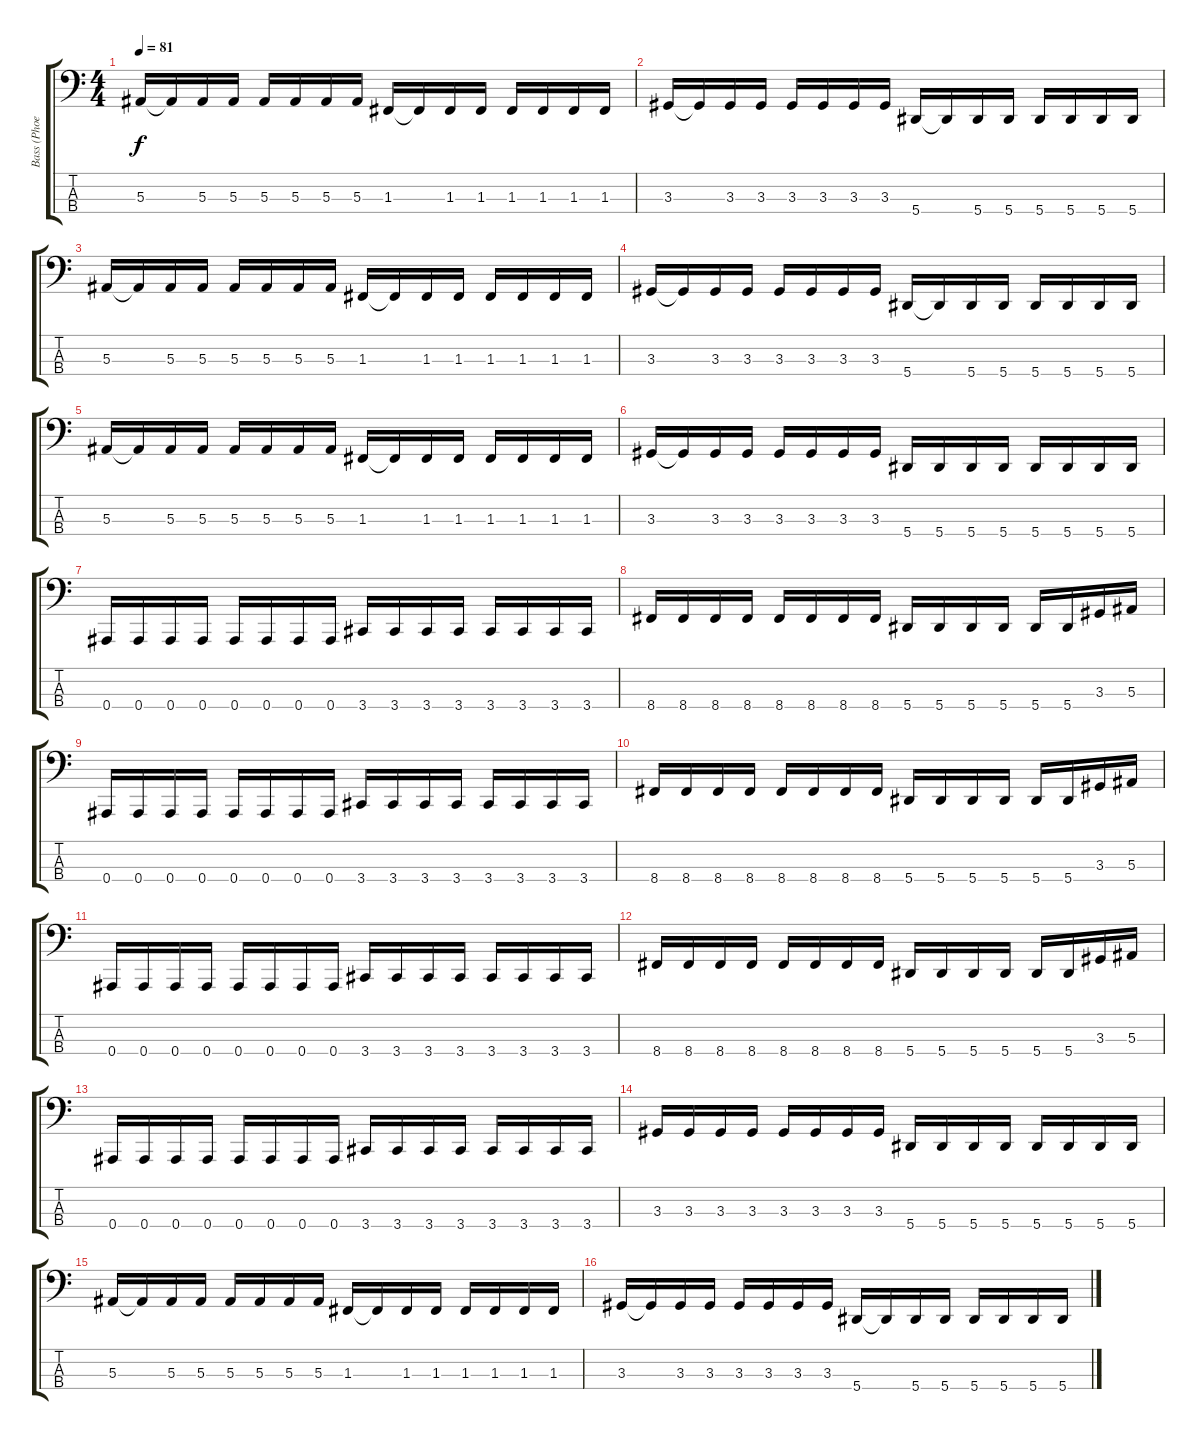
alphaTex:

\track ("Bass (Phoenix)" "Bass (Phoe") {instrument electricbassfinger}
\staff {score tabs}
\tuning (Eb2 Bb1 F1 Bb0) {hide}
\ts (4 4)
\tempo 81
\clef f4
\ks c
5.3.16{dy f} 5.3{t}.16 5.3.16 5.3.16 5.3.16 5.3.16 5.3.16 5.3.16 1.3.16 1.3{t}.16 1.3.16 1.3.16 1.3.16 1.3.16 1.3.16 1.3.16 |
3.3.16 3.3{t}.16 3.3.16 3.3.16 3.3.16 3.3.16 3.3.16 3.3.16 5.4.16 5.4{t}.16 5.4.16 5.4.16 5.4.16 5.4.16 5.4.16 5.4.16 |
5.3.16 5.3{t}.16 5.3.16 5.3.16 5.3.16 5.3.16 5.3.16 5.3.16 1.3.16 1.3{t}.16 1.3.16 1.3.16 1.3.16 1.3.16 1.3.16 1.3.16 |
3.3.16 3.3{t}.16 3.3.16 3.3.16 3.3.16 3.3.16 3.3.16 3.3.16 5.4.16 5.4{t}.16 5.4.16 5.4.16 5.4.16 5.4.16 5.4.16 5.4.16 |
5.3.16 5.3{t}.16 5.3.16 5.3.16 5.3.16 5.3.16 5.3.16 5.3.16 1.3.16 1.3{t}.16 1.3.16 1.3.16 1.3.16 1.3.16 1.3.16 1.3.16 |
3.3.16 3.3{t}.16 3.3.16 3.3.16 3.3.16 3.3.16 3.3.16 3.3.16 5.4.16 5.4.16 5.4.16 5.4.16 5.4.16 5.4.16 5.4.16 5.4.16 |
0.4.16 0.4.16 0.4.16 0.4.16 0.4.16 0.4.16 0.4.16 0.4.16 3.4.16 3.4.16 3.4.16 3.4.16 3.4.16 3.4.16 3.4.16 3.4.16 |
8.4.16 8.4.16 8.4.16 8.4.16 8.4.16 8.4.16 8.4.16 8.4.16 5.4.16 5.4.16 5.4.16 5.4.16 5.4.16 5.4.16 3.3.16 5.3.16 |
0.4.16 0.4.16 0.4.16 0.4.16 0.4.16 0.4.16 0.4.16 0.4.16 3.4.16 3.4.16 3.4.16 3.4.16 3.4.16 3.4.16 3.4.16 3.4.16 |
8.4.16 8.4.16 8.4.16 8.4.16 8.4.16 8.4.16 8.4.16 8.4.16 5.4.16 5.4.16 5.4.16 5.4.16 5.4.16 5.4.16 3.3.16 5.3.16 |
0.4.16 0.4.16 0.4.16 0.4.16 0.4.16 0.4.16 0.4.16 0.4.16 3.4.16 3.4.16 3.4.16 3.4.16 3.4.16 3.4.16 3.4.16 3.4.16 |
8.4.16 8.4.16 8.4.16 8.4.16 8.4.16 8.4.16 8.4.16 8.4.16 5.4.16 5.4.16 5.4.16 5.4.16 5.4.16 5.4.16 3.3.16 5.3.16 |
0.4.16 0.4.16 0.4.16 0.4.16 0.4.16 0.4.16 0.4.16 0.4.16 3.4.16 3.4.16 3.4.16 3.4.16 3.4.16 3.4.16 3.4.16 3.4.16 |
3.3.16 3.3.16 3.3.16 3.3.16 3.3.16 3.3.16 3.3.16 3.3.16 5.4.16 5.4.16 5.4.16 5.4.16 5.4.16 5.4.16 5.4.16 5.4.16 |
5.3.16 5.3{t}.16 5.3.16 5.3.16 5.3.16 5.3.16 5.3.16 5.3.16 1.3.16 1.3{t}.16 1.3.16 1.3.16 1.3.16 1.3.16 1.3.16 1.3.16 |
3.3.16 3.3{t}.16 3.3.16 3.3.16 3.3.16 3.3.16 3.3.16 3.3.16 5.4.16 5.4{t}.16 5.4.16 5.4.16 5.4.16 5.4.16 5.4.16 5.4.16
